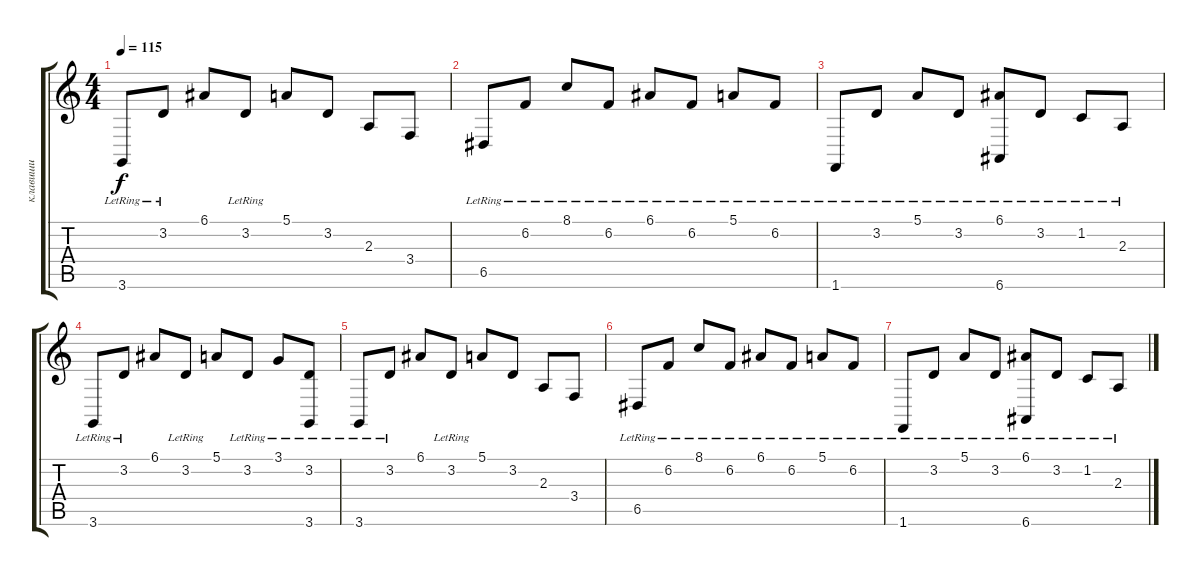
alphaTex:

\track ("клавиши" "клавиши") {instrument brightacousticpiano}
\staff {score tabs}
\tuning (E4 B3 G3 D3 A2 E2) {hide}
\ts (4 4)
\tempo 115
\clef g2
\ks c
3.6{lr}.8{dy f} 3.2{lr}.8 6.1.8 3.2{lr}.8 5.1.8 3.2.8 2.3.8 3.4.8 |
6.5{lr}.8 6.2{lr}.8 8.1{lr}.8 6.2{lr}.8 6.1{lr}.8 6.2{lr}.8 5.1{lr}.8 6.2{lr}.8 |
1.6{lr}.8 3.2{lr}.8 5.1{lr}.8 3.2{lr}.8 (6.1{lr} 6.6{lr}).8 3.2{lr}.8 1.2{lr}.8 2.3{lr}.8 |
3.6{lr}.8 3.2{lr}.8 6.1.8 3.2{lr}.8 5.1.8 3.2{lr}.8 3.1{lr}.8 (3.2{lr} 3.6).8 |
3.6{lr}.8 3.2{lr}.8 6.1.8 3.2{lr}.8 5.1.8 3.2.8 2.3.8 3.4.8 |
6.5{lr}.8 6.2{lr}.8 8.1{lr}.8 6.2{lr}.8 6.1{lr}.8 6.2{lr}.8 5.1{lr}.8 6.2{lr}.8 |
1.6{lr}.8 3.2{lr}.8 5.1{lr}.8 3.2{lr}.8 (6.1{lr} 6.6{lr}).8 3.2{lr}.8 1.2{lr}.8 2.3{lr}.8
